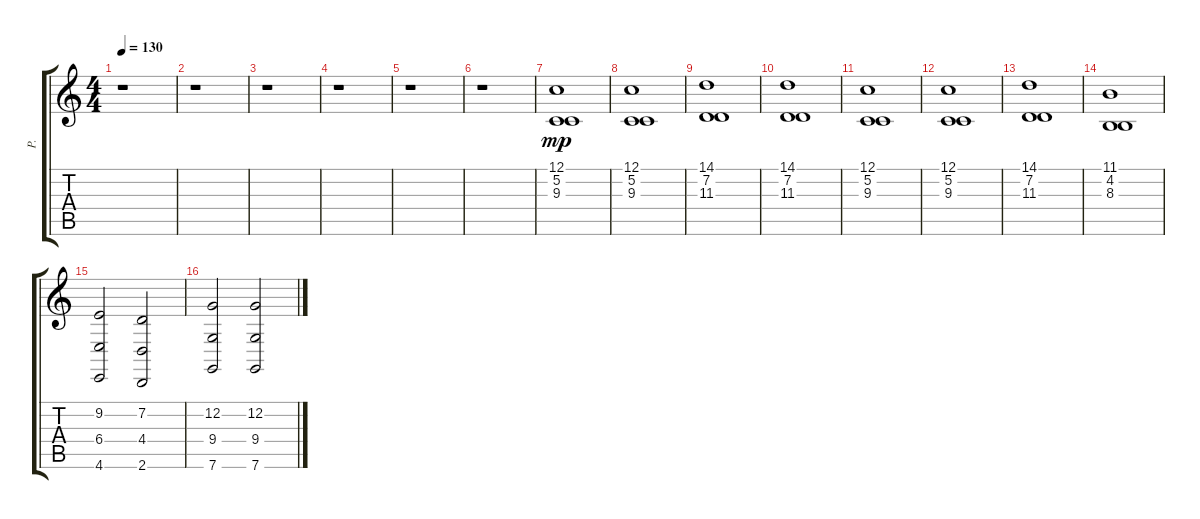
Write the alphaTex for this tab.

\track ("        P. Lof (organ)" "        P.") {instrument churchorgan}
\staff {score tabs}
\tuning (C4 G3 Eb3 Bb2 F2 C2) {hide}
\ts (4 4)
\tempo 130
\clef g2
\ks c
r.1{dy mp} |
r.1 |
r.1 |
r.1 |
r.1 |
r.1 |
(12.1 5.2 9.3).1 |
(12.1 5.2 9.3).1 |
(14.1 7.2 11.3).1 |
(14.1 7.2 11.3).1 |
(12.1 5.2 9.3).1 |
(12.1 5.2 9.3).1 |
(14.1 7.2 11.3).1 |
(11.1 4.2 8.3).1 |
(9.2 6.4 4.6).2 (7.2 4.4 2.6).2 |
(12.2 9.4 7.6).2 (12.2 9.4 7.6).2
